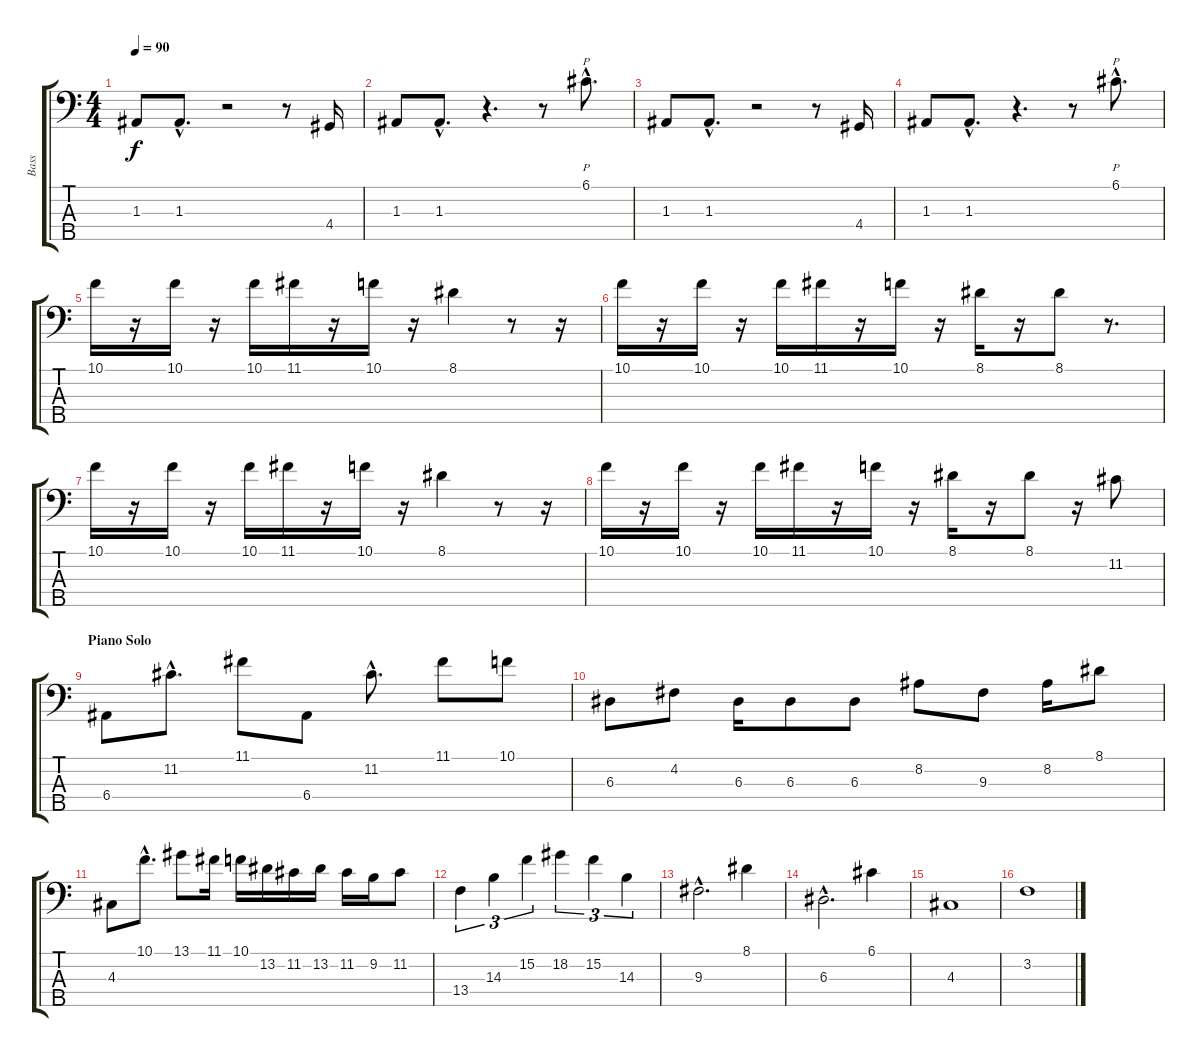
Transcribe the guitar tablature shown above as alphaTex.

\track ("Bass" "Bass") {instrument electricbassfinger}
\staff {score tabs}
\tuning (G2 D2 A1 E1 B0) {hide}
\ts (4 4)
\tempo 90
\clef f4
\ks c
1.3.8{dy f volume 13} 1.3{hac}.8{d} r.2 r.8 4.4.16 |
1.3.8 1.3{hac}.8{d} r.4{d} r.8 6.1{hac}.8{p d instrument slapbass1} |
1.3.8{instrument electricbassfinger} 1.3{hac}.8{d} r.2 r.8 4.4.16 |
1.3.8 1.3{hac}.8{d} r.4{d} r.8 6.1{hac}.8{p d instrument slapbass1} |
10.1.16{instrument electricbassfinger} r.16 10.1.16 r.16 10.1.16 11.1.16 r.16 10.1.16 r.16 8.1.4 r.8 r.16 |
10.1.16 r.16 10.1.16 r.16 10.1.16 11.1.16 r.16 10.1.16 r.16 8.1.16 r.16 8.1.8 r.8{d} |
10.1.16 r.16 10.1.16 r.16 10.1.16 11.1.16 r.16 10.1.16 r.16 8.1.4 r.8 r.16 |
10.1.16 r.16 10.1.16 r.16 10.1.16 11.1.16 r.16 10.1.16 r.16 8.1.16 r.16 8.1.8 r.16 11.2.8 |
\section ("" "Piano Solo")
6.4.8 11.2{hac}.8{d} 11.1.8 6.4.8 11.2{hac}.8{d} 11.1.8 10.1.8 |
6.3.8 4.2.8 6.3.16 6.3.8 6.3.8 8.2.8 9.3.8 8.2.16 8.1.8 |
4.3.8 10.1{hac}.8{d} 13.1.8 11.1.16 10.1.16 13.2.16 11.2.16 13.2.16 11.2.16 9.2.16 11.2.8 |
13.4.4{tu (3 2)} 14.3.4{tu (3 2)} 15.2.4{tu (3 2)} 18.2.4{tu (3 2)} 15.2.4{tu (3 2)} 14.3.4{tu (3 2)} |
9.3{hac}.2{d} 8.1.4 |
6.3{hac}.2{d} 6.1.4 |
4.3.1 |
3.2.1
